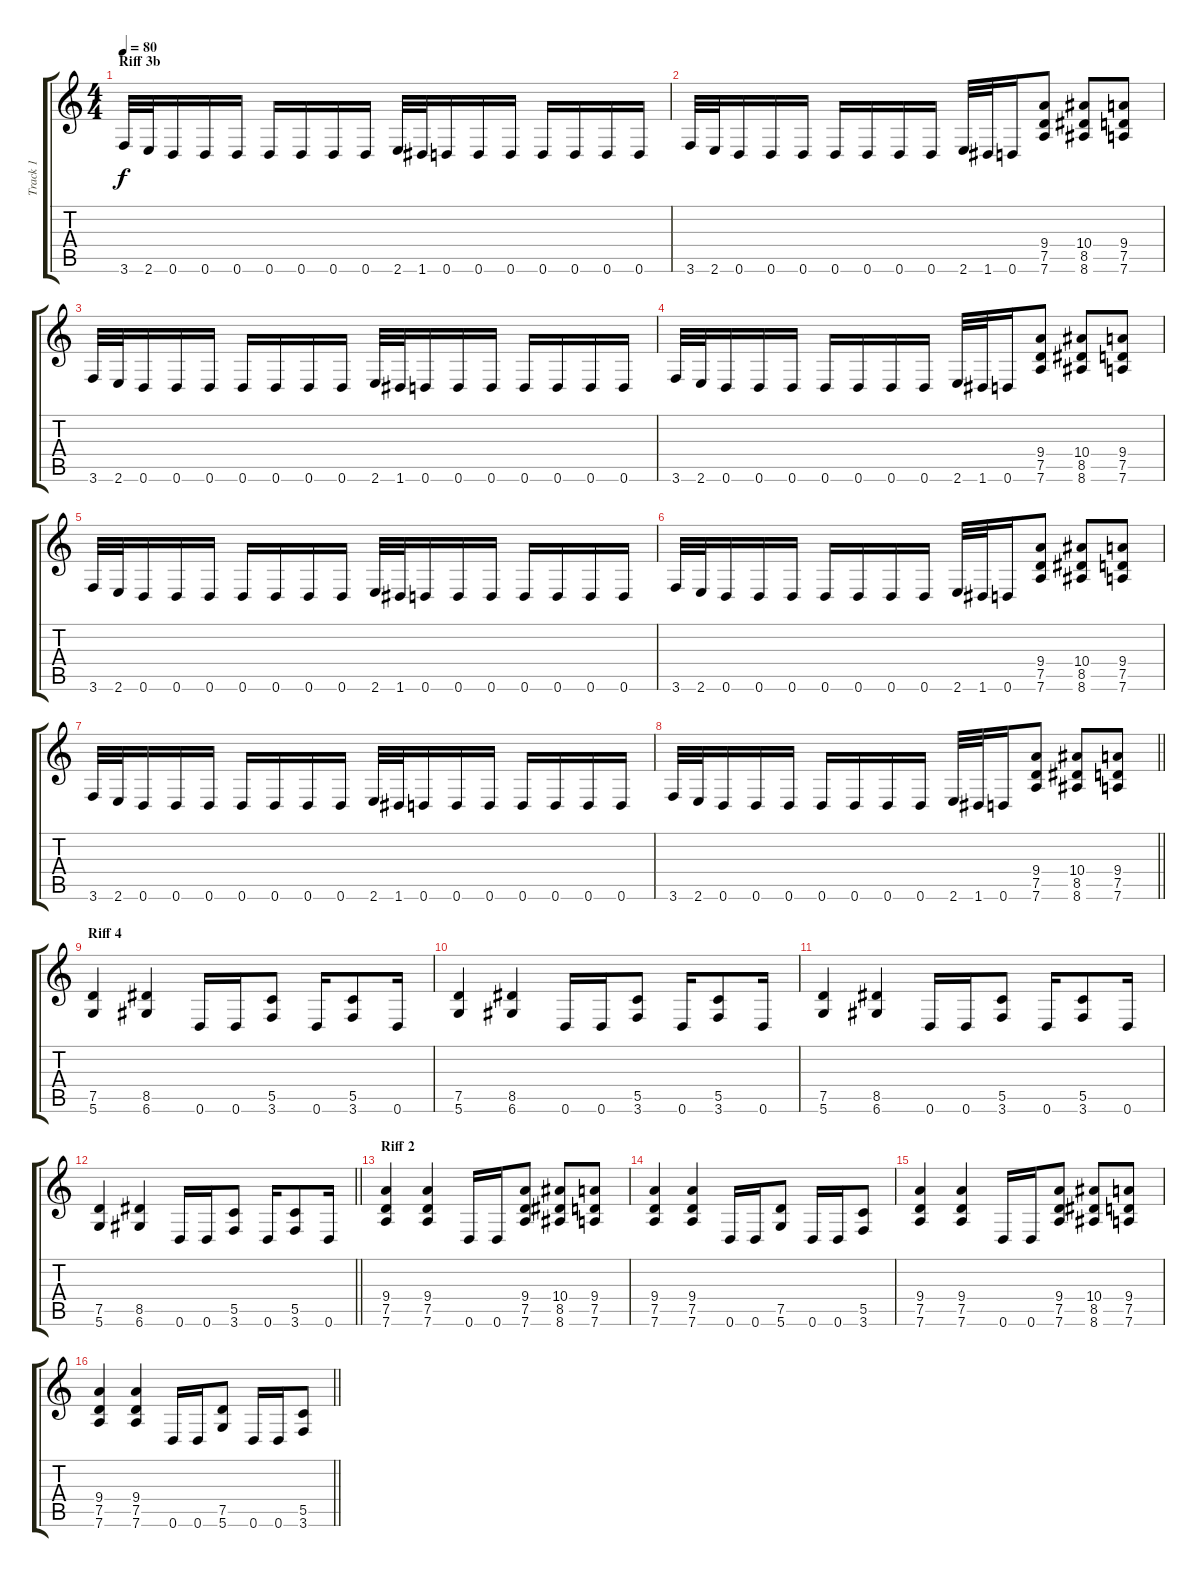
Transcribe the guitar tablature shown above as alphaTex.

\track ("Track 1" "Track 1") {instrument distortionguitar}
\staff {score tabs}
\tuning (D4 A3 F3 C3 G2 D2) {hide}
\ts (4 4)
\section ("" "Riff 3b")
\tempo 80
\clef g2
\ks c
3.6.32{dy f} 2.6.32 0.6.16 0.6.16 0.6.16 0.6.16 0.6.16 0.6.16 0.6.16 2.6.32 1.6.32 0.6.16 0.6.16 0.6.16 0.6.16 0.6.16 0.6.16 0.6.16 |
3.6.32 2.6.32 0.6.16 0.6.16 0.6.16 0.6.16 0.6.16 0.6.16 0.6.16 2.6.32 1.6.32 0.6.16 (9.4 7.5 7.6).8 (10.4 8.5 8.6).8 (9.4 7.5 7.6).8 |
3.6.32 2.6.32 0.6.16 0.6.16 0.6.16 0.6.16 0.6.16 0.6.16 0.6.16 2.6.32 1.6.32 0.6.16 0.6.16 0.6.16 0.6.16 0.6.16 0.6.16 0.6.16 |
3.6.32 2.6.32 0.6.16 0.6.16 0.6.16 0.6.16 0.6.16 0.6.16 0.6.16 2.6.32 1.6.32 0.6.16 (9.4 7.5 7.6).8 (10.4 8.5 8.6).8 (9.4 7.5 7.6).8 |
3.6.32 2.6.32 0.6.16 0.6.16 0.6.16 0.6.16 0.6.16 0.6.16 0.6.16 2.6.32 1.6.32 0.6.16 0.6.16 0.6.16 0.6.16 0.6.16 0.6.16 0.6.16 |
3.6.32 2.6.32 0.6.16 0.6.16 0.6.16 0.6.16 0.6.16 0.6.16 0.6.16 2.6.32 1.6.32 0.6.16 (9.4 7.5 7.6).8 (10.4 8.5 8.6).8 (9.4 7.5 7.6).8 |
3.6.32 2.6.32 0.6.16 0.6.16 0.6.16 0.6.16 0.6.16 0.6.16 0.6.16 2.6.32 1.6.32 0.6.16 0.6.16 0.6.16 0.6.16 0.6.16 0.6.16 0.6.16 |
\barLineRight lightlight
3.6.32 2.6.32 0.6.16 0.6.16 0.6.16 0.6.16 0.6.16 0.6.16 0.6.16 2.6.32 1.6.32 0.6.16 (9.4 7.5 7.6).8 (10.4 8.5 8.6).8 (9.4 7.5 7.6).8 |
\section ("" "Riff 4")
(7.5 5.6).4 (8.5 6.6).4 0.6.16 0.6.16 (5.5 3.6).8 0.6.16 (5.5 3.6).8 0.6.16 |
(7.5 5.6).4 (8.5 6.6).4 0.6.16 0.6.16 (5.5 3.6).8 0.6.16 (5.5 3.6).8 0.6.16 |
(7.5 5.6).4 (8.5 6.6).4 0.6.16 0.6.16 (5.5 3.6).8 0.6.16 (5.5 3.6).8 0.6.16 |
\barLineRight lightlight
(7.5 5.6).4 (8.5 6.6).4 0.6.16 0.6.16 (5.5 3.6).8 0.6.16 (5.5 3.6).8 0.6.16 |
\section ("" "Riff 2")
(9.4 7.5 7.6).4 (9.4 7.5 7.6).4 0.6.16 0.6.16 (9.4 7.5 7.6).8 (10.4 8.5 8.6).8 (9.4 7.5 7.6).8 |
(9.4 7.5 7.6).4 (9.4 7.5 7.6).4 0.6.16 0.6.16 (7.5 5.6).8 0.6.16 0.6.16 (5.5 3.6).8 |
(9.4 7.5 7.6).4 (9.4 7.5 7.6).4 0.6.16 0.6.16 (9.4 7.5 7.6).8 (10.4 8.5 8.6).8 (9.4 7.5 7.6).8 |
\barLineRight lightlight
(9.4 7.5 7.6).4 (9.4 7.5 7.6).4 0.6.16 0.6.16 (7.5 5.6).8 0.6.16 0.6.16 (5.5 3.6).8
